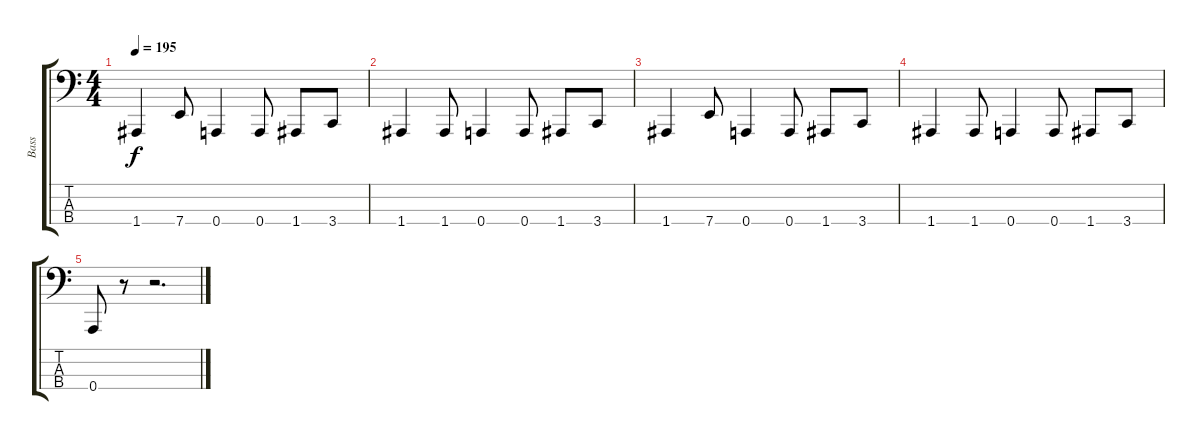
\track ("Bass" "Bass") {instrument electricbassfinger}
\staff {score tabs}
\tuning (D2 A1 E1 A0) {hide}
\ts (4 4)
\tempo 195
\clef f4
\ks c
1.4.4{dy f} 7.4.8 0.4.4 0.4.8 1.4.8 3.4.8 |
1.4.4 1.4.8 0.4.4 0.4.8 1.4.8 3.4.8 |
1.4.4 7.4.8 0.4.4 0.4.8 1.4.8 3.4.8 |
1.4.4 1.4.8 0.4.4 0.4.8 1.4.8 3.4.8 |
0.4.8 r.8 r.2{d}
